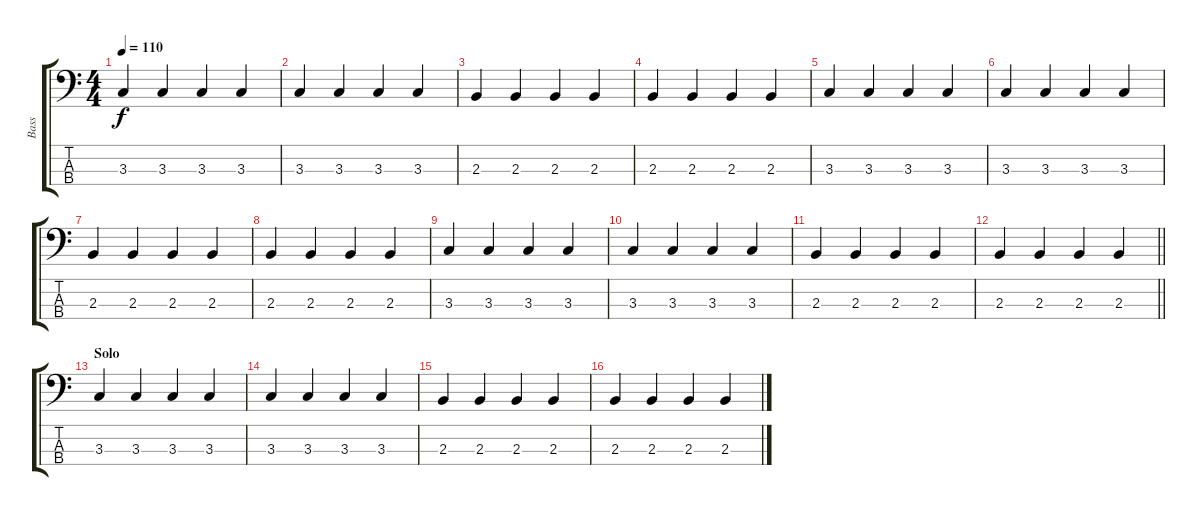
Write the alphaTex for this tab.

\track ("Bass" "Bass") {instrument electricbassfinger}
\staff {score tabs}
\tuning (G2 D2 A1 E1) {hide}
\ts (4 4)
\tempo 110
\clef f4
\ks c
3.3.4{dy f} 3.3.4 3.3.4 3.3.4 |
3.3.4 3.3.4 3.3.4 3.3.4 |
2.3.4 2.3.4 2.3.4 2.3.4 |
2.3.4 2.3.4 2.3.4 2.3.4 |
3.3.4 3.3.4 3.3.4 3.3.4 |
3.3.4 3.3.4 3.3.4 3.3.4 |
2.3.4 2.3.4 2.3.4 2.3.4 |
2.3.4 2.3.4 2.3.4 2.3.4 |
3.3.4 3.3.4 3.3.4 3.3.4 |
3.3.4 3.3.4 3.3.4 3.3.4 |
2.3.4 2.3.4 2.3.4 2.3.4 |
\barLineRight lightlight
2.3.4 2.3.4 2.3.4 2.3.4 |
\section ("" "Solo")
3.3.4 3.3.4 3.3.4 3.3.4 |
3.3.4 3.3.4 3.3.4 3.3.4 |
2.3.4 2.3.4 2.3.4 2.3.4 |
2.3.4 2.3.4 2.3.4 2.3.4
